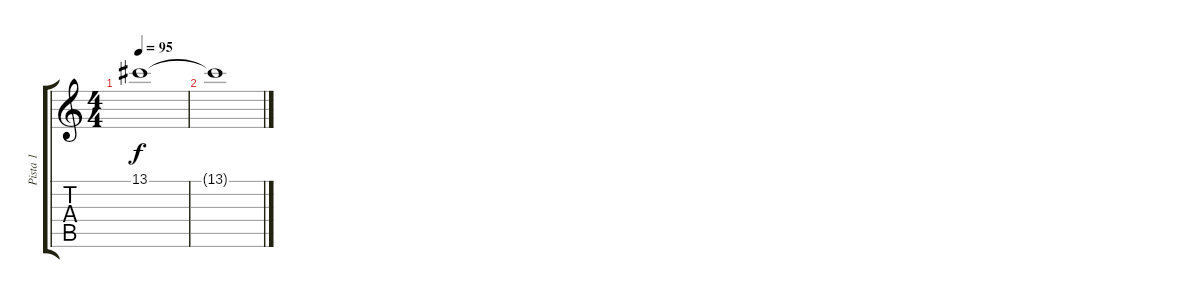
\track ("Pista 1" "Pista 1") {instrument overdrivenguitar}
\staff {score tabs}
\tuning (C4 G3 Eb3 Bb2 F2 C2) {hide}
\ts (4 4)
\tempo 95
\clef g2
\ks c
13.1{t}.1{dy f} |
13.1{t}.1
